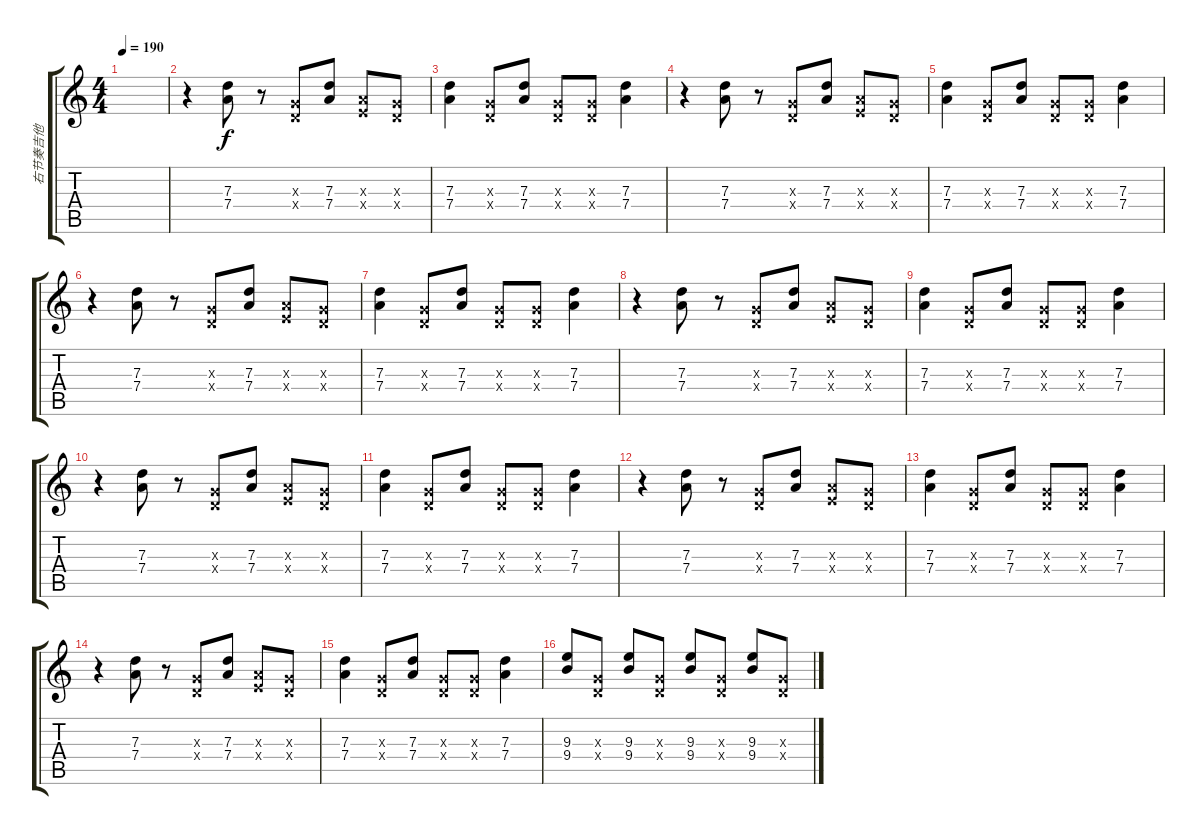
\track ("右节奏吉他" "右节奏吉他") {instrument distortionguitar}
\staff {score tabs}
\tuning (E4 B3 G3 D3 A2 E2) {hide}
\ts (4 4)
\tempo 190
\clef g2
\ks c
|
r.4 (7.3 7.4).8 r.8 (0.3{x} 0.4{x}).8 (7.3 7.4).8 (2.3{x} 2.4{x}).8 (0.3{x} 0.4{x}).8 |
(7.3 7.4).4 (0.3{x} 0.4{x}).8 (7.3 7.4).8 (0.3{x} 0.4{x}).8 (0.3{x} 0.4{x}).8 (7.3 7.4).4 |
r.4 (7.3 7.4).8 r.8 (0.3{x} 0.4{x}).8 (7.3 7.4).8 (2.3{x} 2.4{x}).8 (0.3{x} 0.4{x}).8 |
(7.3 7.4).4 (0.3{x} 0.4{x}).8 (7.3 7.4).8 (0.3{x} 0.4{x}).8 (0.3{x} 0.4{x}).8 (7.3 7.4).4 |
r.4 (7.3 7.4).8 r.8 (0.3{x} 0.4{x}).8 (7.3 7.4).8 (2.3{x} 2.4{x}).8 (0.3{x} 0.4{x}).8 |
(7.3 7.4).4 (0.3{x} 0.4{x}).8 (7.3 7.4).8 (0.3{x} 0.4{x}).8 (0.3{x} 0.4{x}).8 (7.3 7.4).4 |
r.4 (7.3 7.4).8 r.8 (0.3{x} 0.4{x}).8 (7.3 7.4).8 (2.3{x} 2.4{x}).8 (0.3{x} 0.4{x}).8 |
(7.3 7.4).4 (0.3{x} 0.4{x}).8 (7.3 7.4).8 (0.3{x} 0.4{x}).8 (0.3{x} 0.4{x}).8 (7.3 7.4).4 |
r.4 (7.3 7.4).8 r.8 (0.3{x} 0.4{x}).8 (7.3 7.4).8 (2.3{x} 2.4{x}).8 (0.3{x} 0.4{x}).8 |
(7.3 7.4).4 (0.3{x} 0.4{x}).8 (7.3 7.4).8 (0.3{x} 0.4{x}).8 (0.3{x} 0.4{x}).8 (7.3 7.4).4 |
r.4 (7.3 7.4).8 r.8 (0.3{x} 0.4{x}).8 (7.3 7.4).8 (2.3{x} 2.4{x}).8 (0.3{x} 0.4{x}).8 |
(7.3 7.4).4 (0.3{x} 0.4{x}).8 (7.3 7.4).8 (0.3{x} 0.4{x}).8 (0.3{x} 0.4{x}).8 (7.3 7.4).4 |
r.4 (7.3 7.4).8 r.8 (0.3{x} 0.4{x}).8 (7.3 7.4).8 (2.3{x} 2.4{x}).8 (0.3{x} 0.4{x}).8 |
(7.3 7.4).4 (0.3{x} 0.4{x}).8 (7.3 7.4).8 (0.3{x} 0.4{x}).8 (0.3{x} 0.4{x}).8 (7.3 7.4).4 |
(9.3 9.4).8 (0.3{x} 0.4{x}).8 (9.3 9.4).8 (0.3{x} 0.4{x}).8 (9.3 9.4).8 (0.3{x} 0.4{x}).8 (9.3 9.4).8 (0.3{x} 0.4{x}).8
